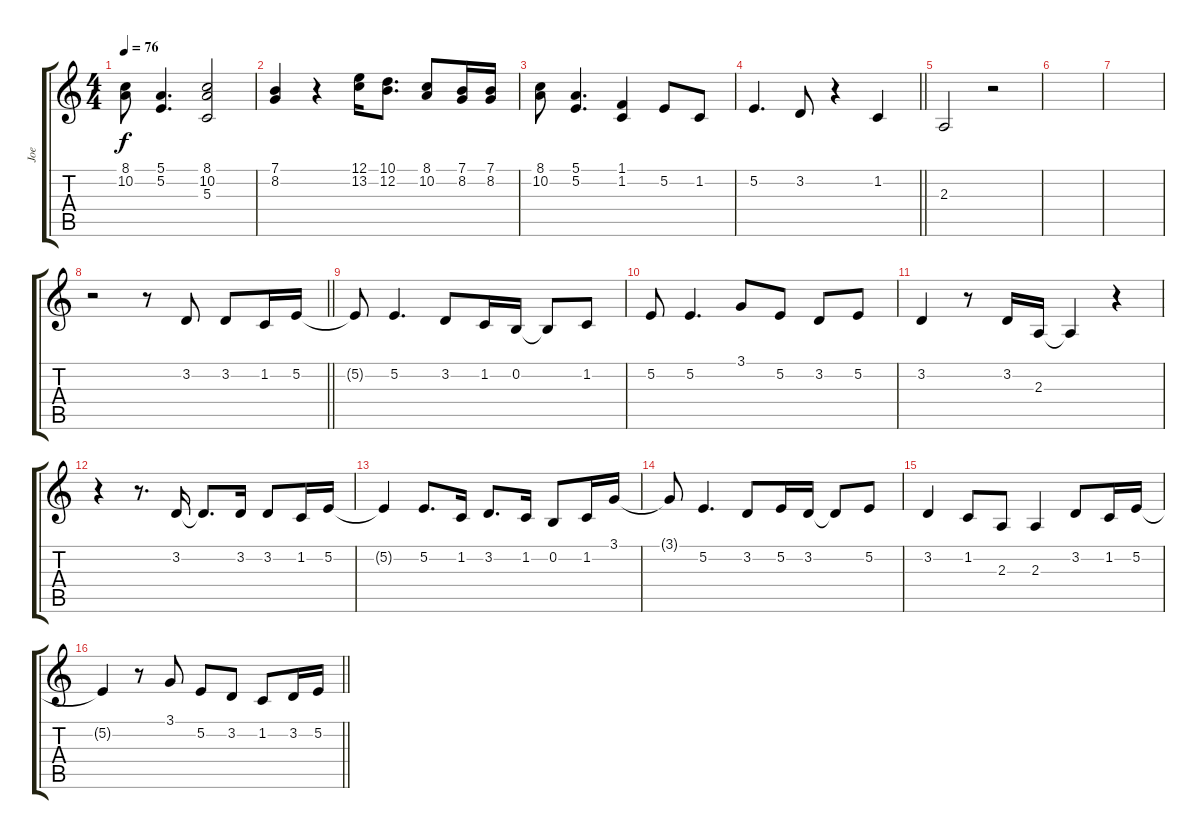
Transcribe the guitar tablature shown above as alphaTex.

\track ("Joe" "Joe") {instrument lead1square}
\staff {score tabs}
\tuning (E4 B3 G3 D3 A2 E2) {hide}
\ts (4 4)
\tempo 76
\clef g2
\ks aminor
(8.1 10.2).8{dy f} (5.1 5.2).4{d} (8.1 10.2 5.3).2 |
(7.1 8.2).4 r.4 (12.1 13.2).16 (10.1 12.2).8{d} (8.1 10.2).8 (7.1 8.2).16 (7.1 8.2).16 |
(8.1 10.2).8 (5.1 5.2).4{d} (1.1 1.2).4 5.2.8 1.2.8 |
\barLineRight lightlight
5.2.4{d} 3.2.8 r.4 1.2.4 |
2.3.2 r.2 |
|
|
\barLineRight lightlight
r.2 r.8 3.2.8 3.2.8 1.2.16 5.2.16 |
5.2{t}.8 5.2.4{d} 3.2.8 1.2.16 0.2.16 0.2{t}.8 1.2.8 |
5.2.8 5.2.4{d} 3.1.8 5.2.8 3.2.8 5.2.8 |
3.2.4 r.8 3.2.16 2.3.16 2.3{t}.4 r.4 |
r.4 r.8{d} 3.2.16 3.2{t}.8{d} 3.2.16 3.2.8 1.2.16 5.2.16 |
5.2{t}.4 5.2.8{d} 1.2.16 3.2.8{d} 1.2.16 0.2.8 1.2.16 3.1.16 |
3.1{t}.8 5.2.4{d} 3.2.8 5.2.16 3.2.16 3.2{t}.8 5.2.8 |
3.2.4 1.2.8 2.3.8 2.3.4 3.2.8 1.2.16 5.2.16 |
\barLineRight lightlight
5.2{t}.4 r.8 3.1.8 5.2.8 3.2.8 1.2.8 3.2.16 5.2.16
